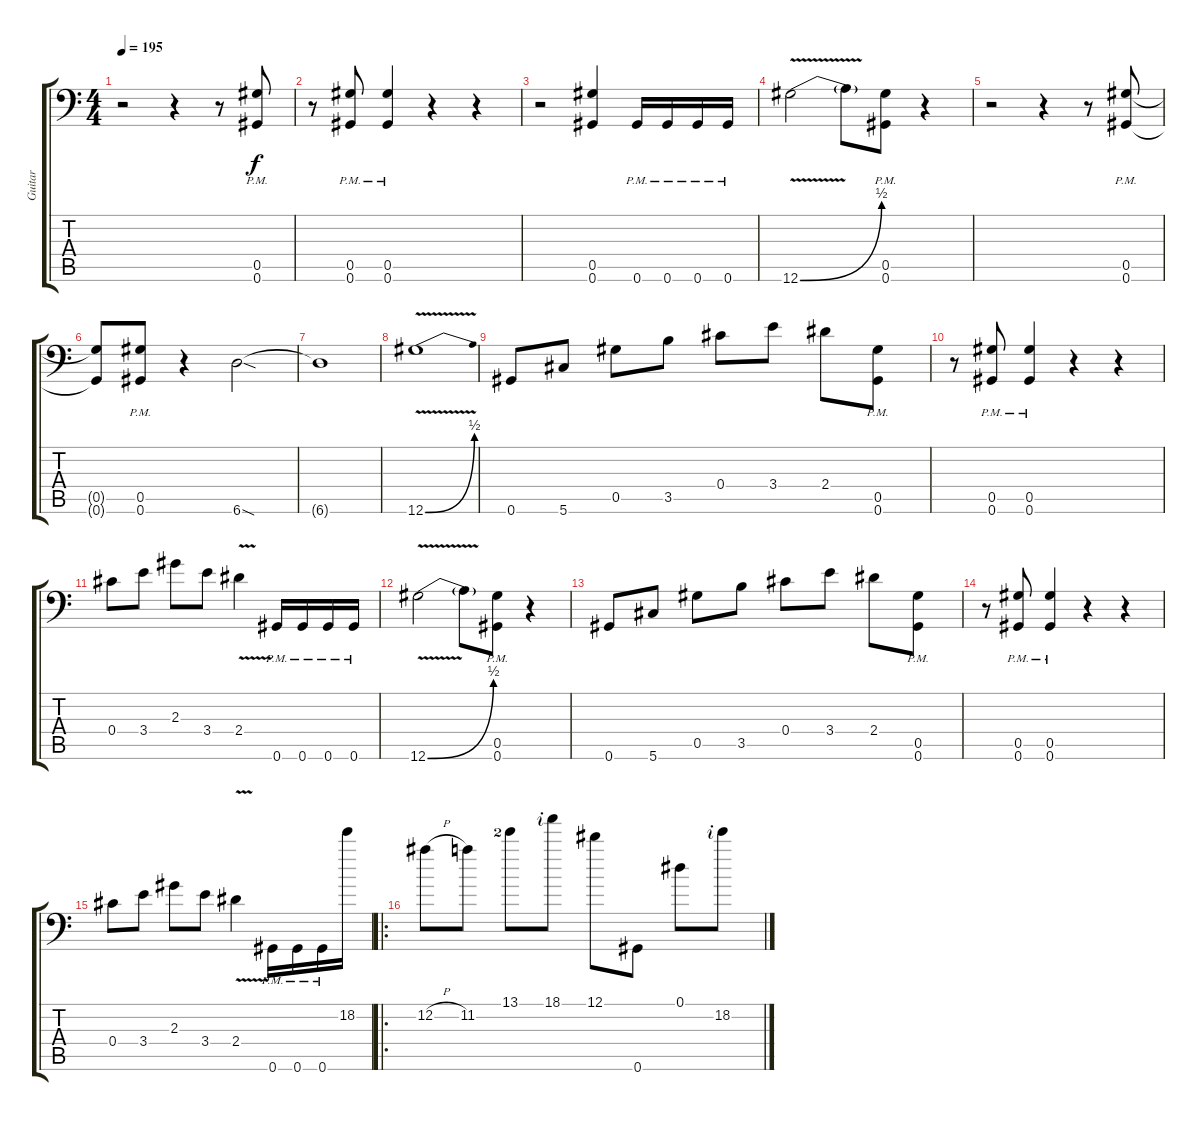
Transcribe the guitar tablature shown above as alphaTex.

\track ("Guitar" "Guitar") {instrument distortionguitar}
\staff {score tabs}
\tuning (Eb4 Bb3 Gb3 Db3 Ab2 Ab1) {hide}
\ts (4 4)
\tempo 195
\clef f4
\ks c
r.2{dy f} r.4 r.8 (0.5{pm} 0.6{pm}).8 |
r.8 (0.5{pm} 0.6{pm}).8 (0.5{pm} 0.6{pm}).4 r.4 r.4 |
r.2 (0.5 0.6).4 0.6{pm}.16 0.6{pm}.16 0.6{pm}.16 0.6{pm}.16 |
12.6{be (bend 0 0 60 2) v}.2 12.6{t}.8 (0.5{pm} 0.6{pm}).8 r.4 |
r.2 r.4 r.8 (0.5{pm} 0.6{pm}).8 |
(0.5{t} 0.6{t}).8 (0.5{pm} 0.6{pm}).8 r.4 6.6{sod}.2 |
6.6{t}.1 |
12.6{be (bend 0 0 60 2) v}.1 |
0.6.8 5.6.8 0.5.8 3.5.8 0.4.8 3.4.8 2.4.8 (0.5{pm} 0.6{pm}).8 |
r.8 (0.5{pm} 0.6{pm}).8 (0.5{pm} 0.6{pm}).4 r.4 r.4 |
0.4.8 3.4.8 2.3.8 3.4.8 2.4{v}.4 0.6{pm}.16 0.6{pm}.16 0.6{pm}.16 0.6{pm}.16 |
12.6{be (bend 0 0 60 2) v}.2 12.6{t}.8 (0.5{pm} 0.6{pm}).8 r.4 |
0.6.8 5.6.8 0.5.8 3.5.8 0.4.8 3.4.8 2.4.8 (0.5{pm} 0.6{pm}).8 |
r.8 (0.5{pm} 0.6{pm}).8 (0.5{pm} 0.6{pm}).4 r.4 r.4 |
0.4.8 3.4.8 2.3.8 3.4.8 2.4{v}.4 0.6{pm}.16 0.6{pm}.16 0.6{pm}.16 18.2.16 |
\ro
12.2{h}.8 11.2.8 13.1{lf 3}.8 18.1{rf 2}.8 12.1.8 0.6.8 0.1.8 18.2{rf 2}.8
